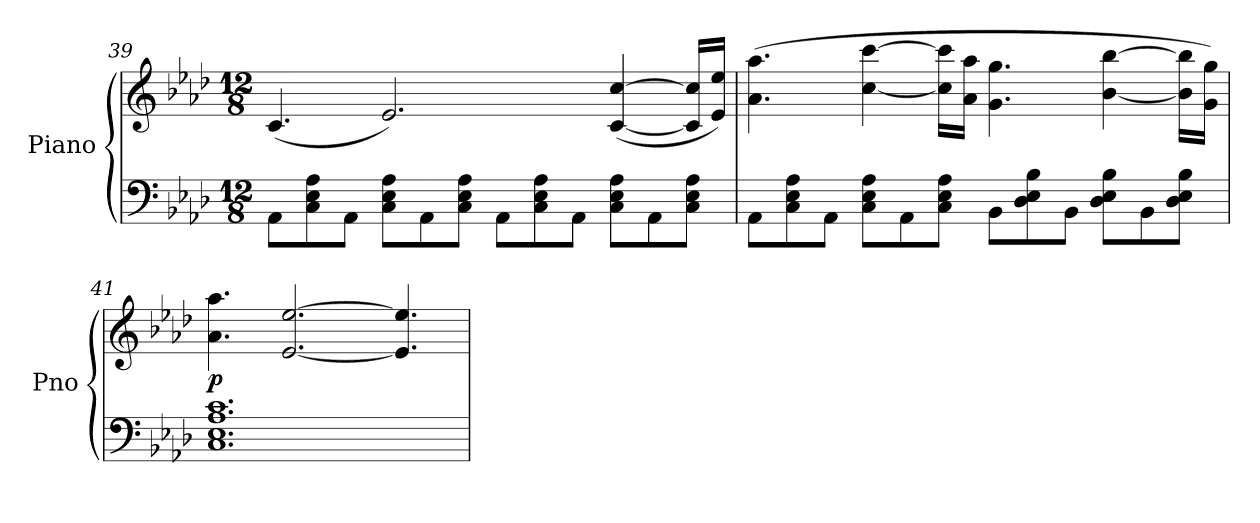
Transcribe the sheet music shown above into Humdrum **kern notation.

**kern	**kern	**dynam
*part1	*part1	*part1
*staff2	*staff1	*staff1/2
*I"Piano	*	*
*I'Pno	*	*
*clefF4	*clefG2	*
*k[b-e-a-d-]	*k[b-e-a-d-]	*
*M12/8	*M12/8	*
=39	=39	=39
!	!	!LO:DY:b
8AA-\L	(4.c/	other-dynamics
8C\ 8E-\ 8A-\	.	.
8AA-\J	.	.
8C\ 8E-\ 8A-\L	2.e-/)	.
8AA-\	.	.
8C\ 8E-\ 8A-\J	.	.
8AA-\L	.	.
8C\ 8E-\ 8A-\	.	.
8AA-\J	.	.
8C\ 8E-\ 8A-\L	([4c/ [4cc/	.
8AA-\	.	.
8C\ 8E-\ 8A-\J	16c/] 16cc/]LL	.
.	16e-/ 16ee-/JJ)	.
=40	=40	=40
8AA-\L	(4.a-\ 4.aa-\	.
8C\ 8E-\ 8A-\	.	.
8AA-\J	.	.
8C\ 8E-\ 8A-\L	[4cc\ [4ccc\	.
8AA-\	.	.
8C\ 8E-\ 8A-\J	16cc\] 16ccc\]LL	.
.	16a-\ 16aa-\JJ	.
8BB-\L	4.g\ 4.gg\	.
8D-\ 8E-\ 8B-\	.	.
8BB-\J	.	.
8D-\ 8E-\ 8B-\L	[4b-\ [4bb-\	.
8BB-\	.	.
8D-\ 8E-\ 8B-\J	16b-\] 16bb-\]LL	.
.	16g\ 16gg\JJ)	.
!!LO:LB:g=z
=41	=41	=41
!	!	!LO:DY:b
1.C 1.E- 1.A- 1.c	4.a-\ 4.aa-\	p
.	[2.e-/ [2.ee-/	.
.	4.e-/] 4.ee-/]	.
=	=	=
*-	*-	*-
